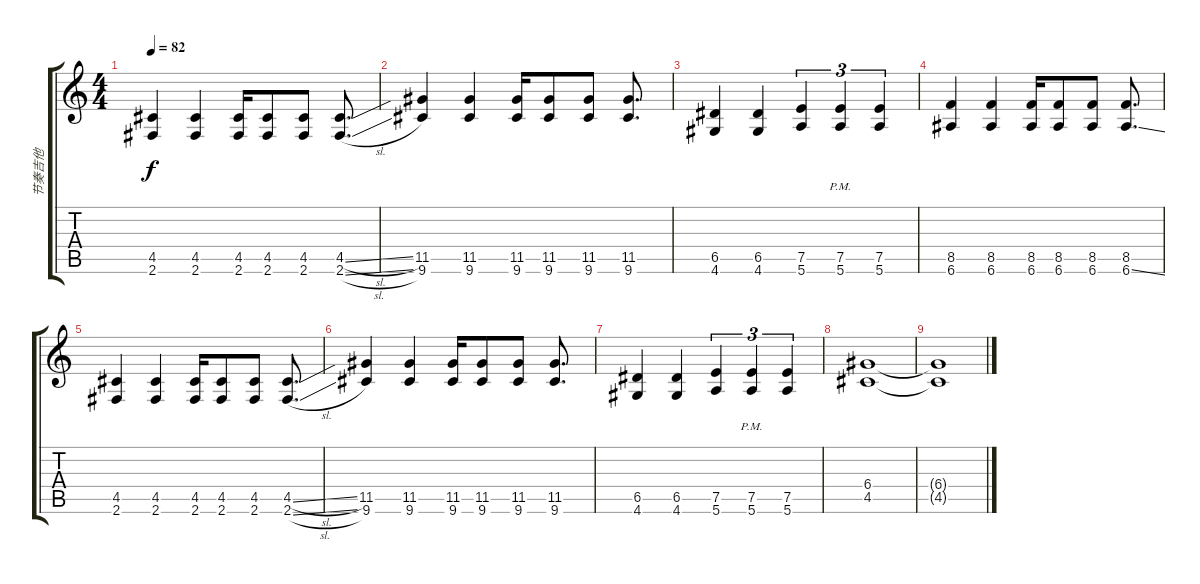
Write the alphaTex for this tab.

\track ("节奏吉他" "节奏吉他") {instrument distortionguitar}
\staff {score tabs}
\tuning (E4 B3 G3 D3 A2 E2) {hide}
\ts (4 4)
\section ("" "")
\tempo 82
\clef g2
\ks c
(4.5 2.6).4{dy f} (4.5 2.6).4 (4.5 2.6).16 (4.5 2.6).8 (4.5 2.6).8 (4.5{sl} 2.6{sl}).8{d} |
(11.5 9.6).4 (11.5 9.6).4 (11.5 9.6).16 (11.5 9.6).8 (11.5 9.6).8 (11.5 9.6).8{d} |
(6.5 4.6).4 (6.5 4.6).4 (7.5 5.6).4{tu (3 2)} (7.5 5.6{pm}).4{tu (3 2)} (7.5 5.6).4{tu (3 2)} |
(8.5 6.6).4 (8.5 6.6).4 (8.5 6.6).16 (8.5 6.6).8 (8.5 6.6).8 (8.5 6.6{ss}).8{d} |
(4.5 2.6).4 (4.5 2.6).4 (4.5 2.6).16 (4.5 2.6).8 (4.5 2.6).8 (4.5{sl} 2.6{sl}).8{d} |
(11.5 9.6).4 (11.5 9.6).4 (11.5 9.6).16 (11.5 9.6).8 (11.5 9.6).8 (11.5 9.6).8{d} |
(6.5 4.6).4 (6.5 4.6).4 (7.5 5.6).4{tu (3 2)} (7.5 5.6{pm}).4{tu (3 2)} (7.5 5.6).4{tu (3 2)} |
(6.4 4.5).1{volume 8} |
(6.4{t} 4.5{t}).1
